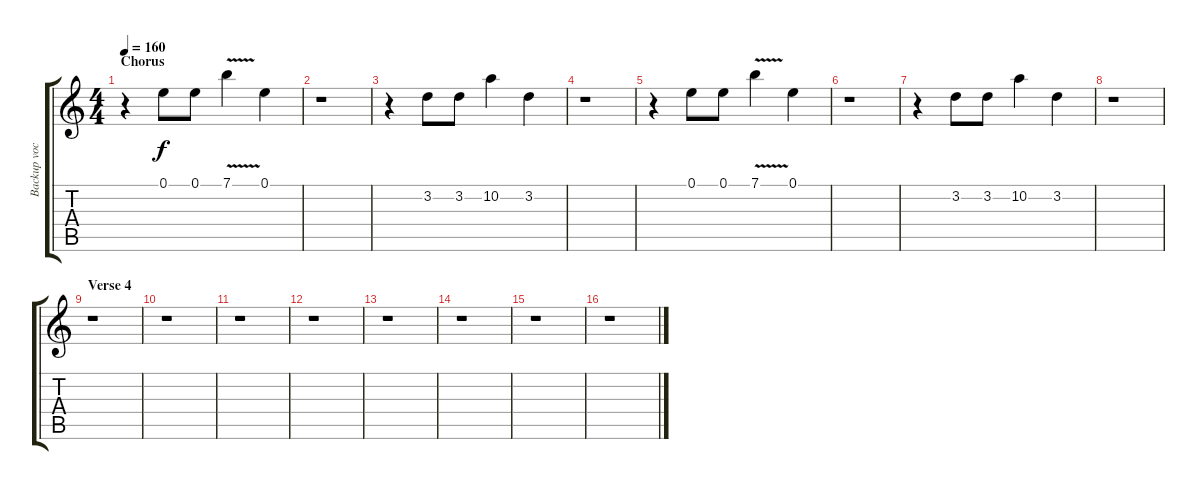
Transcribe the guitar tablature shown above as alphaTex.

\track ("Backup vocals" "Backup voc") {instrument contrabass}
\staff {score tabs}
\tuning (E4 B3 G3 D3 A2 E2) {hide}
\ts (4 4)
\section ("" "Chorus")
\tempo 160
\clef g2
\ks c
r.4{dy f} 0.1.8 0.1.8 7.1{v}.4 0.1.4 |
r.1 |
r.4 3.2.8 3.2.8 10.2.4 3.2.4 |
r.1 |
r.4 0.1.8 0.1.8 7.1{v}.4 0.1.4 |
r.1 |
r.4 3.2.8 3.2.8 10.2.4 3.2.4 |
r.1 |
\section ("" "Verse 4")
r.1 |
r.1 |
r.1 |
r.1 |
r.1 |
r.1 |
r.1 |
r.1
